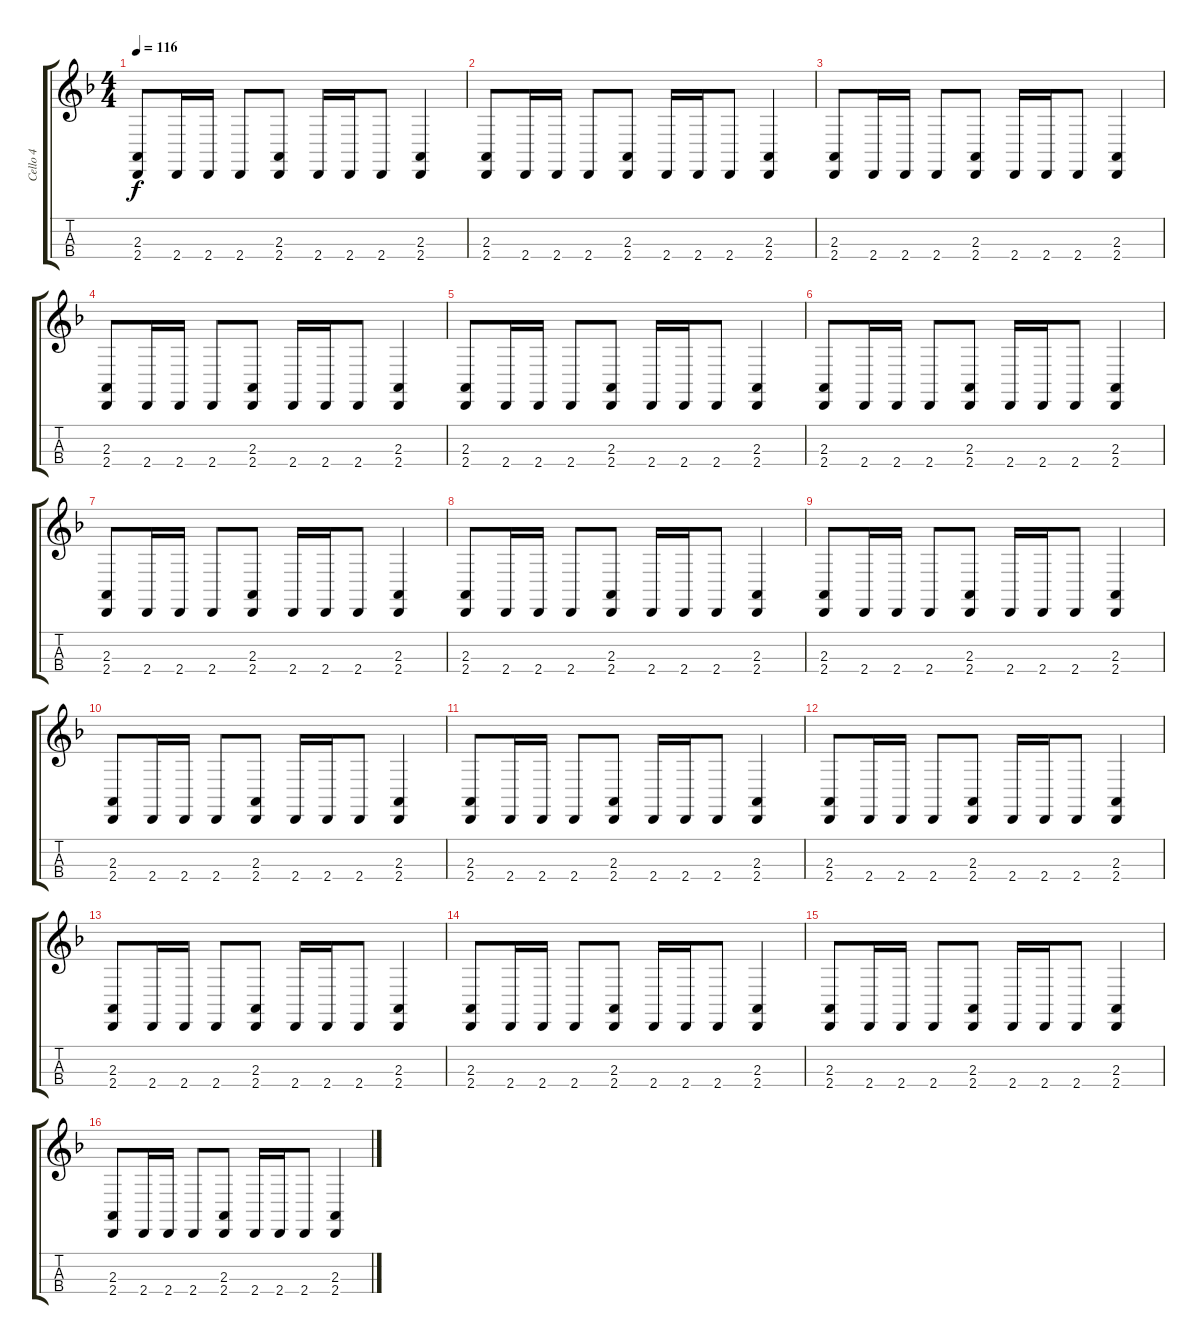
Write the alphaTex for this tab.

\track ("Cello 4" "Cello 4") {instrument cello}
\staff {score tabs}
\tuning (A3 D3 G2 C2) {hide}
\ts (4 4)
\tempo 116
\clef g2
\ks f
(2.3 2.4).8{dy f} 2.4.16 2.4.16 2.4.8 (2.3 2.4).8 2.4.16 2.4.16 2.4.8 (2.3 2.4).4 |
(2.3 2.4).8 2.4.16 2.4.16 2.4.8 (2.3 2.4).8 2.4.16 2.4.16 2.4.8 (2.3 2.4).4 |
(2.3 2.4).8 2.4.16 2.4.16 2.4.8 (2.3 2.4).8 2.4.16 2.4.16 2.4.8 (2.3 2.4).4 |
(2.3 2.4).8 2.4.16 2.4.16 2.4.8 (2.3 2.4).8 2.4.16 2.4.16 2.4.8 (2.3 2.4).4 |
(2.3 2.4).8 2.4.16 2.4.16 2.4.8 (2.3 2.4).8 2.4.16 2.4.16 2.4.8 (2.3 2.4).4 |
(2.3 2.4).8 2.4.16 2.4.16 2.4.8 (2.3 2.4).8 2.4.16 2.4.16 2.4.8 (2.3 2.4).4 |
(2.3 2.4).8 2.4.16 2.4.16 2.4.8 (2.3 2.4).8 2.4.16 2.4.16 2.4.8 (2.3 2.4).4 |
(2.3 2.4).8 2.4.16 2.4.16 2.4.8 (2.3 2.4).8 2.4.16 2.4.16 2.4.8 (2.3 2.4).4 |
(2.3 2.4).8 2.4.16 2.4.16 2.4.8 (2.3 2.4).8 2.4.16 2.4.16 2.4.8 (2.3 2.4).4 |
(2.3 2.4).8 2.4.16 2.4.16 2.4.8 (2.3 2.4).8 2.4.16 2.4.16 2.4.8 (2.3 2.4).4 |
(2.3 2.4).8 2.4.16 2.4.16 2.4.8 (2.3 2.4).8 2.4.16 2.4.16 2.4.8 (2.3 2.4).4 |
(2.3 2.4).8 2.4.16 2.4.16 2.4.8 (2.3 2.4).8 2.4.16 2.4.16 2.4.8 (2.3 2.4).4 |
(2.3 2.4).8 2.4.16 2.4.16 2.4.8 (2.3 2.4).8 2.4.16 2.4.16 2.4.8 (2.3 2.4).4 |
(2.3 2.4).8 2.4.16 2.4.16 2.4.8 (2.3 2.4).8 2.4.16 2.4.16 2.4.8 (2.3 2.4).4 |
(2.3 2.4).8 2.4.16 2.4.16 2.4.8 (2.3 2.4).8 2.4.16 2.4.16 2.4.8 (2.3 2.4).4 |
(2.3 2.4).8 2.4.16 2.4.16 2.4.8 (2.3 2.4).8 2.4.16 2.4.16 2.4.8 (2.3 2.4).4
